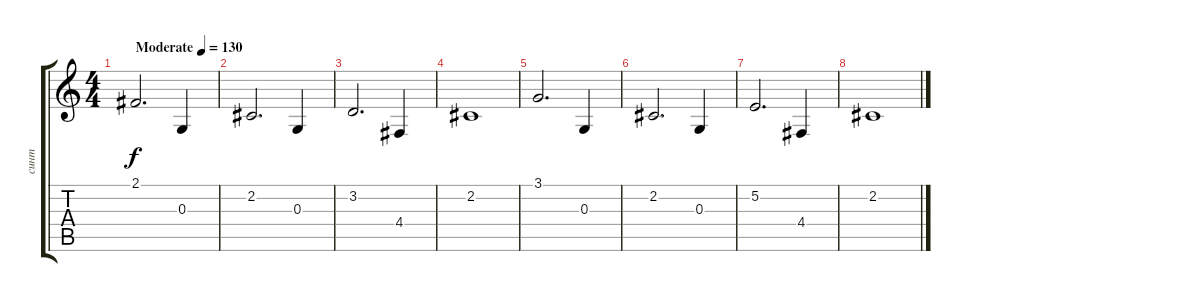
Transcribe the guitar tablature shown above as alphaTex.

\track ("синт" "синт") {instrument pad8sweep}
\staff {score tabs}
\tuning (E4 B3 G3 D3 A2 E2) {hide}
\ts (4 4)
\tempo (130 "Moderate")
\clef g2
\ks c
2.1.2{d dy f instrument pad8sweep} 0.3.4 |
2.2.2{d} 0.3.4 |
3.2.2{d} 4.4.4 |
2.2.1 |
3.1.2{d} 0.3.4 |
2.2.2{d} 0.3.4 |
5.2.2{d} 4.4.4 |
2.2.1
